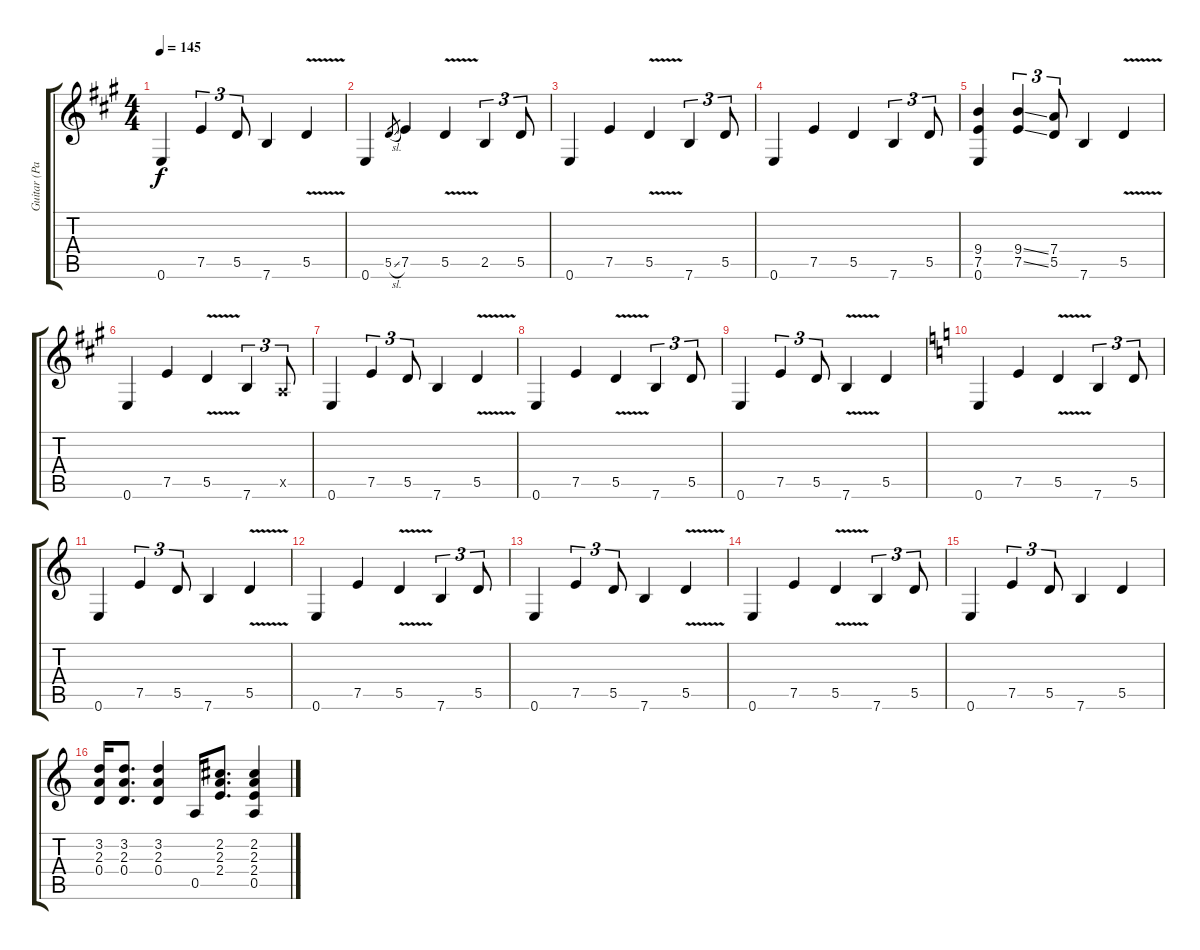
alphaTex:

\track ("Guitar (Page)" "Guitar (Pa") {instrument overdrivenguitar}
\staff {score tabs}
\tuning (E4 B3 G3 D3 A2 E2) {hide}
\ts (4 4)
\tempo 145
\clef g2
\ks a
0.6.4{dy f} 7.5.4{tu (3 2)} 5.5.8{tu (3 2)} 7.6.4 5.5{v}.4 |
0.6.4 5.5{sl}.8{gr} 7.5.4 5.5{v}.4 2.5.4{tu (3 2)} 5.5.8{tu (3 2)} |
0.6.4 7.5.4 5.5{v}.4 7.6.4{tu (3 2)} 5.5.8{tu (3 2)} |
0.6.4 7.5.4 5.5.4 7.6.4{tu (3 2)} 5.5.8{tu (3 2)} |
(9.4 7.5 0.6).4 (9.4{ss} 7.5{ss}).4{tu (3 2)} (7.4 5.5).8{tu (3 2)} 7.6.4 5.5{v}.4 |
0.6.4 7.5.4 5.5{v}.4 7.6.4{tu (3 2)} 0.5{x}.8{tu (3 2)} |
0.6.4 7.5.4{tu (3 2)} 5.5.8{tu (3 2)} 7.6.4 5.5{v}.4 |
0.6.4 7.5.4 5.5{v}.4 7.6.4{tu (3 2)} 5.5.8{tu (3 2)} |
0.6.4 7.5.4{tu (3 2)} 5.5.8{tu (3 2)} 7.6{v}.4 5.5.4 |
\ks c
0.6.4 7.5.4 5.5{v}.4 7.6.4{tu (3 2)} 5.5.8{tu (3 2)} |
0.6.4 7.5.4{tu (3 2)} 5.5.8{tu (3 2)} 7.6.4 5.5{v}.4 |
0.6.4 7.5.4 5.5{v}.4 7.6.4{tu (3 2)} 5.5.8{tu (3 2)} |
0.6.4 7.5.4{tu (3 2)} 5.5.8{tu (3 2)} 7.6.4 5.5{v}.4 |
0.6.4 7.5.4 5.5{v}.4 7.6.4{tu (3 2)} 5.5.8{tu (3 2)} |
0.6.4 7.5.4{tu (3 2)} 5.5.8{tu (3 2)} 7.6.4 5.5.4 |
(3.2 2.3 0.4).16 (3.2 2.3 0.4).8{d} (3.2 2.3 0.4).4 0.5.16 (2.2 2.3 2.4).8{d} (2.2 2.3 2.4 0.5).4
